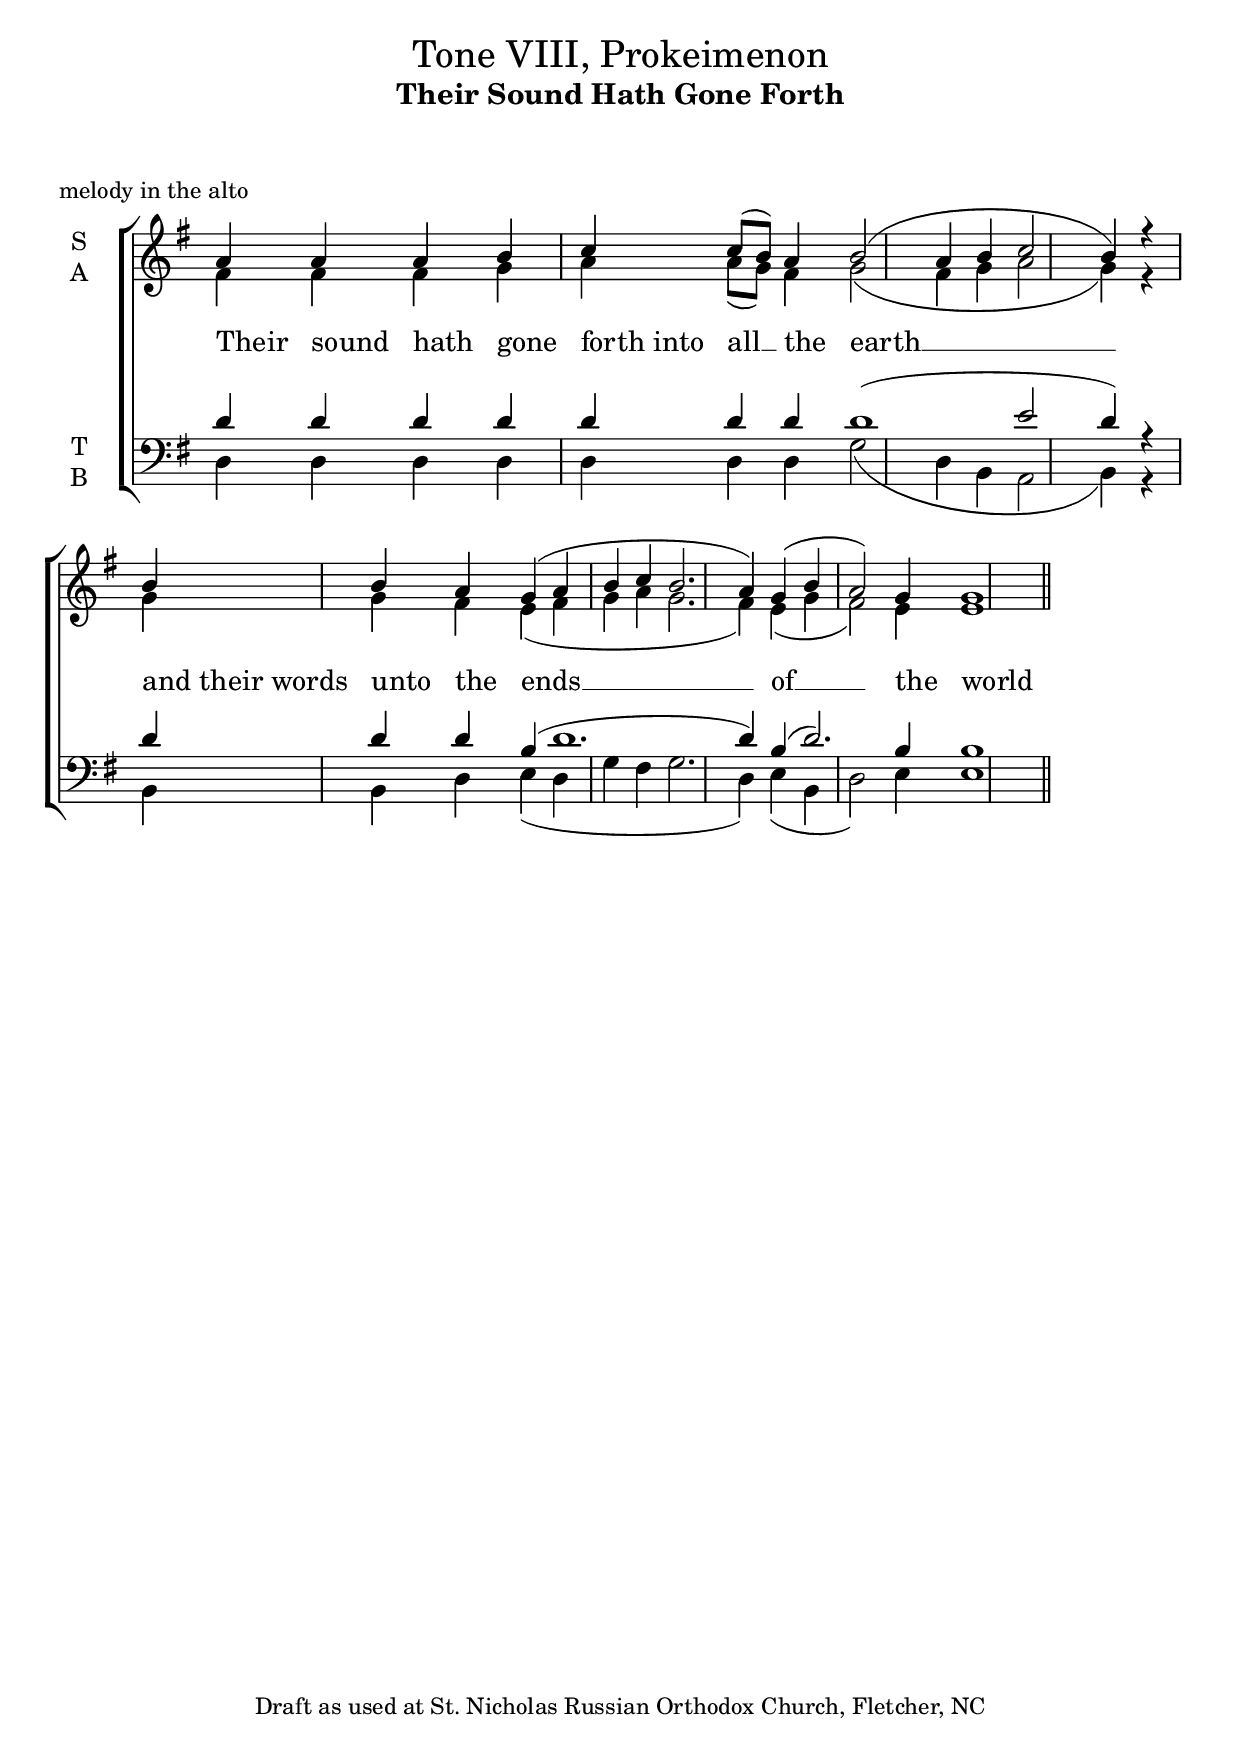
\version "2.18.0" 
\include "english.ly" 
\include "gregorian.ly" 

\layout { 
  \context{ 
    \Score \override SpacingSpanner.packed-spacing = ##f 
  } 
  \context{ 
    \Lyrics \override LyricHyphen.minimum-distance = #2.25 
    \override LyricSpace.minimum-distance = #2.25 
  } 
} 

\header { 
  title = \markup\normal-text\fontsize #0.25 
    "Tone VIII, Prokeimenon" 
  subtitle = \markup\bold\fontsize #1 
        {"Their Sound Hath Gone Forth"} 
  subsubtitle = \markup\bold\fontsize #4.25 
        {" "} 
  
  meter = \markup\bold\fontsize #4.25 
        {" "} 
    
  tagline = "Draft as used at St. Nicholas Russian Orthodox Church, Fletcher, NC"
 
} 


global = { 
  \key g \major 
  \override Staff.NoteHead.style = #'altdefault 
  \override Staff.TimeSignature.stencil = ##f 
  %\override Staff.BarLine.stencil = ##f 
  \set Score.defaultBarType = "-" 
  \bar "|." 
} 
move = { \bar "" \break }

soprano = 
\relative c'' { 
  \global 
  a4 a a b c c8 (b) a4 b2 (a4 b c2 b4) r4 \bar "|"
  b4 b a g (a b c b2. a4) g (b a2) g4 g1 \bar "||"
}

alto = 
\relative c' { 
  \global 
  fs4 fs fs g a a8 (g) fs4 g2 (fs4 g a2 g4) r4 \bar "|"
  g4 g fs e (fs g a g2. fs4) e (g fs2) e4 e1 \bar "||"
}

tenor = 
\relative c' { 
  \global 
  d4 d d d d d d d1 (e2 d4) r4 \bar "|"
  d4 d d b (d1. d4) b (d2.) b4 b1 \bar "||"
} 

bass = 
\relative c { 
  \global 
  d4 d d d d d d g2 (d4 b a2 b4) r4
  b4 b d e (d g fs g2. d4) e (b d2) e4 e1
} 

verse = \lyricmode { 
  % Lyrics follow here. 
  \override LyricText.self-alignment-X = #LEFT
  
  Their sound hath gone "forth into" all __ the earth __
  "and their words" unto the ends __ of __ the world
}


\score {
  \header {
    piece = "melody in the alto"
  }
  \new ChoirStaff <<
    \new Staff \with { 
      midiInstrument = "string ensemble 1" 
      instrumentName = \markup \center-column { "S" "A" } 
    } <<
      \new Voice = "soprano" { \voiceOne \soprano } 
      \new Voice = "alto" { \voiceTwo \alto } 
    >>
    \new Lyrics \lyricsto "soprano" \verse 
    \new Staff \with { 
      midiInstrument = "string ensemble 1" 
      instrumentName = \markup \center-column { "T" "B" } 
    } << 
      \clef bass 
      \new Voice = "tenor" { \voiceThree \tenor } 
      \new Voice = "bass" { \voiceFour \bass } 
    >> 
  >>
  \layout { 
    ragged-last=##t 
    #(layout-set-staff-size 22) 
    \context { 
      \Lyrics 
      \override VerticalAxisGroup.staff-affinity = ##f 
      \override VerticalAxisGroup.staff-staff-spacing = 
        #'((basic-distance . 0) 
           (minimum-distance . 2) 
           (padding . 2)) 
    } 
    indent = 1.25\cm 
    \context { 
      \Staff 
      \override VerticalAxisGroup.staff-staff-spacing = 
        #'((basic-distance . 0) 
           (minimum-distance . 2) 
           (padding . 2)) 
    } 
  } 
}